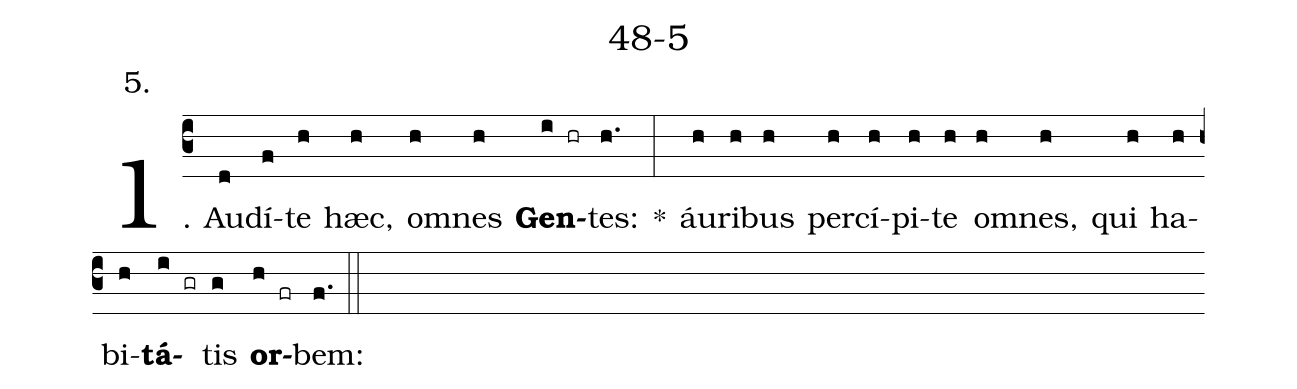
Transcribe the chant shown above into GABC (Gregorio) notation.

name: 48-5;
annotation: 5.;
%%
(c3)1. Au(d)dí(f)te(h) hæc,(h) om(h)nes(h) <b>Gen</b>(i hr)tes:(h.) *(:) áu(h)ri(h)bus(h) per(h)cí(h)pi(h)te(h) om(h)nes,(h) qui(h) ha(h)bi(h)<b>tá</b>(i gr)tis(g) <b>or</b>(h fr)bem:(f.) (::)
